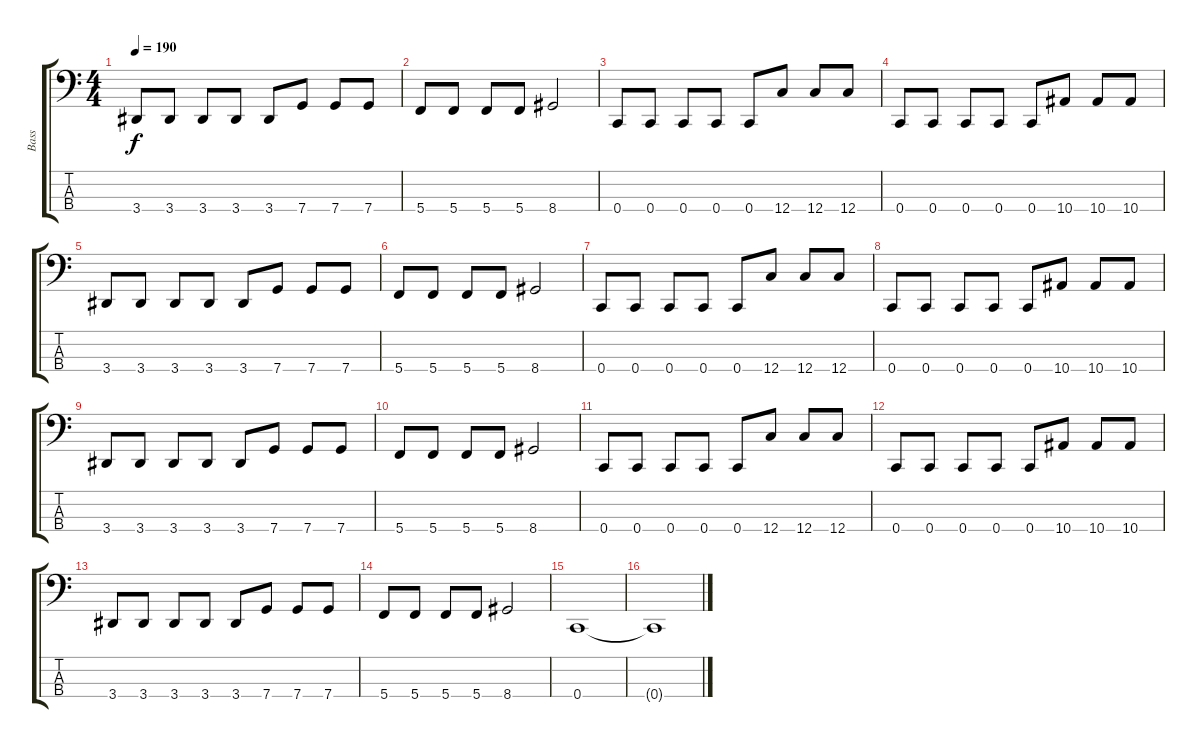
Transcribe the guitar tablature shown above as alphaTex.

\track ("Bass" "Bass") {instrument electricbasspick}
\staff {score tabs}
\tuning (F2 C2 G1 C1) {hide}
\ts (4 4)
\tempo 190
\clef f4
\ks c
3.4.8{dy f} 3.4.8 3.4.8 3.4.8 3.4.8 7.4.8 7.4.8 7.4.8 |
5.4.8 5.4.8 5.4.8 5.4.8 8.4.2 |
0.4.8 0.4.8 0.4.8 0.4.8 0.4.8 12.4.8 12.4.8 12.4.8 |
0.4.8 0.4.8 0.4.8 0.4.8 0.4.8 10.4.8 10.4.8 10.4.8 |
3.4.8 3.4.8 3.4.8 3.4.8 3.4.8 7.4.8 7.4.8 7.4.8 |
5.4.8 5.4.8 5.4.8 5.4.8 8.4.2 |
0.4.8 0.4.8 0.4.8 0.4.8 0.4.8 12.4.8 12.4.8 12.4.8 |
0.4.8 0.4.8 0.4.8 0.4.8 0.4.8 10.4.8 10.4.8 10.4.8 |
3.4.8 3.4.8 3.4.8 3.4.8 3.4.8 7.4.8 7.4.8 7.4.8 |
5.4.8 5.4.8 5.4.8 5.4.8 8.4.2 |
0.4.8 0.4.8 0.4.8 0.4.8 0.4.8 12.4.8 12.4.8 12.4.8 |
0.4.8 0.4.8 0.4.8 0.4.8 0.4.8 10.4.8 10.4.8 10.4.8 |
3.4.8 3.4.8 3.4.8 3.4.8 3.4.8 7.4.8 7.4.8 7.4.8 |
5.4.8 5.4.8 5.4.8 5.4.8 8.4.2 |
0.4.1 |
0.4{t}.1
